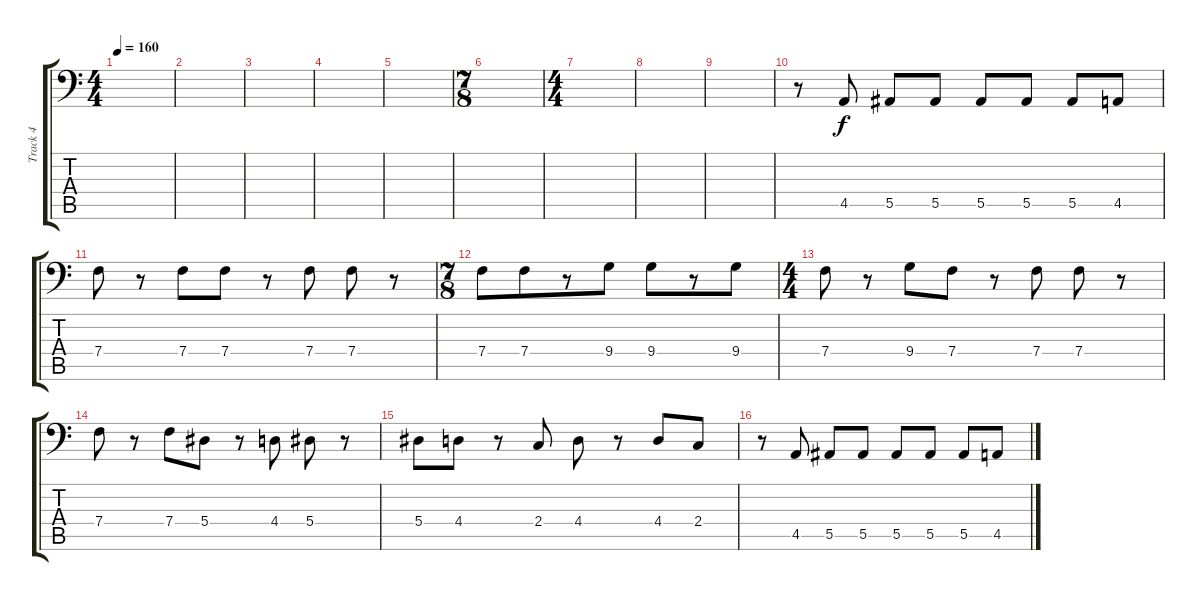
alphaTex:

\track ("Track 4" "Track 4") {instrument electricbassfinger}
\staff {score tabs}
\tuning (C3 G2 Eb2 Bb1 F1 C1) {hide}
\ts (4 4)
\tempo 160
\clef f4
\ks c
|
|
|
|
|
\ts (7 8)
|
\ts (4 4)
|
|
|
r.8 4.5.8 5.5.8 5.5.8 5.5.8 5.5.8 5.5.8 4.5.8 |
7.4.8 r.8 7.4.8 7.4.8 r.8 7.4.8 7.4.8 r.8 |
\ts (7 8)
7.4.8 7.4.8 r.8 9.4.8 9.4.8 r.8 9.4.8 |
\ts (4 4)
7.4.8 r.8 9.4.8 7.4.8 r.8 7.4.8 7.4.8 r.8 |
7.4.8 r.8 7.4.8 5.4.8 r.8 4.4.8 5.4.8 r.8 |
5.4.8 4.4.8 r.8 2.4.8 4.4.8 r.8 4.4.8 2.4.8 |
r.8 4.5.8 5.5.8 5.5.8 5.5.8 5.5.8 5.5.8 4.5.8
